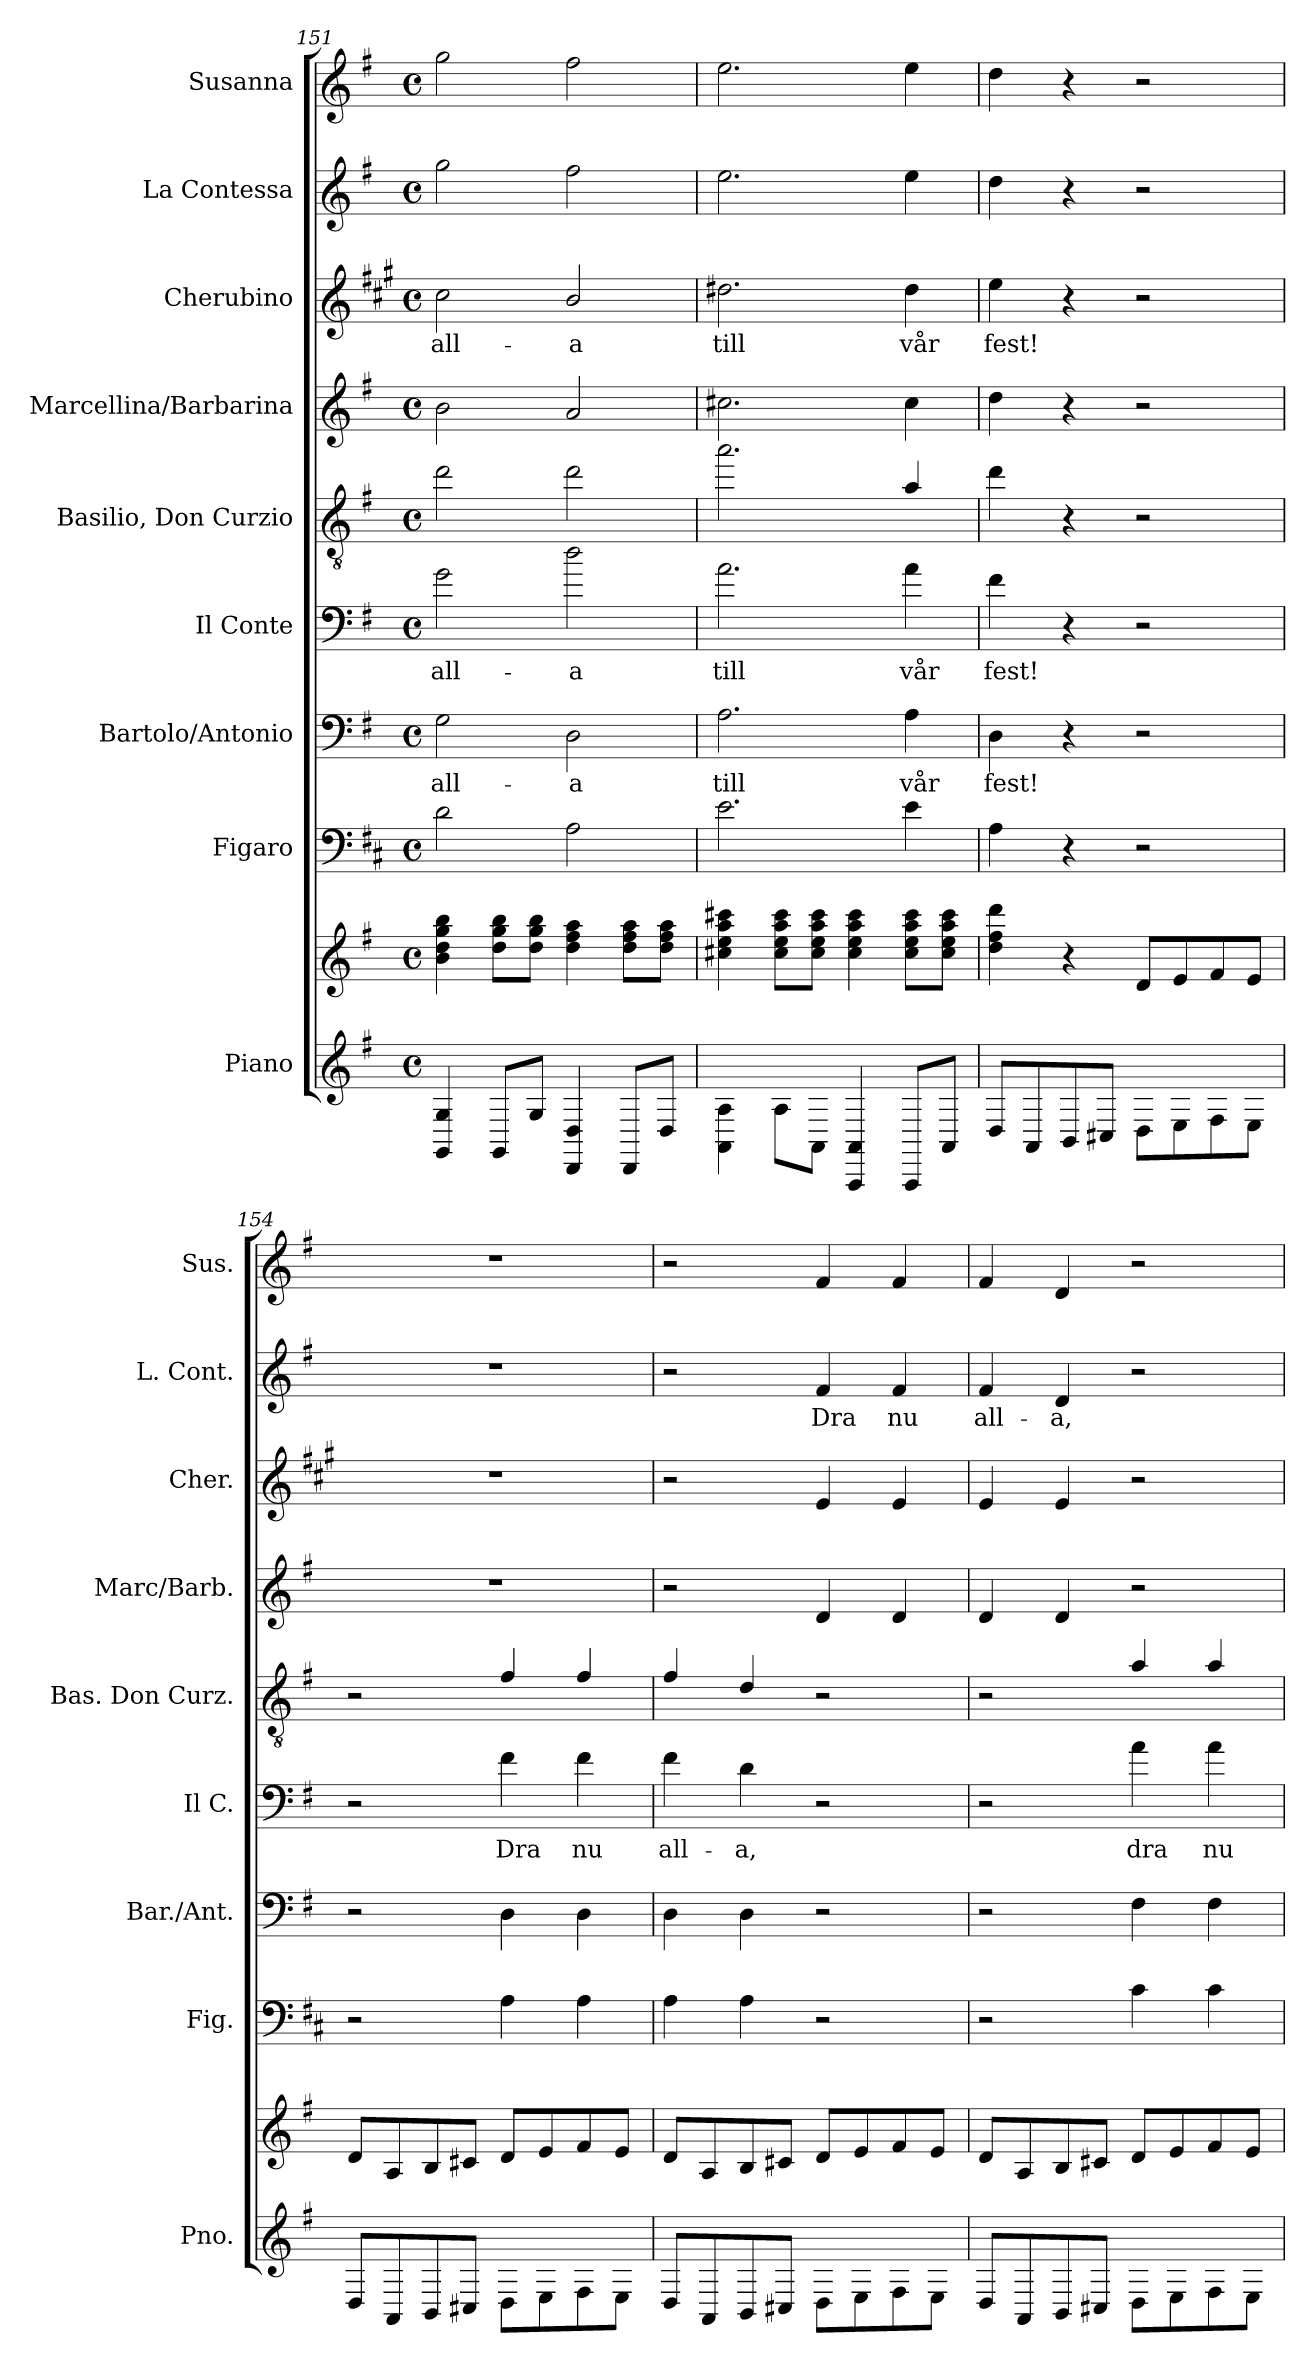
**kern	**kern	**kern	**kern	**text	**kern	**text	**kern	**kern	**kern	**text	**kern	**text	**kern
*part9	*part9	*part8	*part7	*part7	*part6	*part6	*part5	*part4	*part3	*part3	*part2	*part2	*part1
*staff10	*staff9	*staff8	*staff7	*staff7	*staff6	*staff6	*staff5	*staff4	*staff3	*staff3	*staff2	*staff2	*staff1
*I"Piano	*	*I"Figaro	*I"Bartolo/Antonio	*	*I"Il Conte	*	*I"Basilio, Don Curzio	*I"Marcellina/Barbarina	*I"Cherubino	*	*I"La Contessa	*	*I"Susanna
*I'Pno.	*	*I'Fig.	*I'Bar./Ant.	*	*I'Il C.	*	*I'Bas. Don Curz.	*I'Marc/Barb.	*I'Cher.	*	*I'L. Cont.	*	*I'Sus.
!!LO:PB:g=z
*clefG2	*clefG2	*clefF4	*clefF4	*	*clefF4	*	*clefGv2	*clefG2	*clefG2	*	*clefG2	*	*clefG2
*	*	*ITrd4c7	*	*	*ITrd8c14	*	*ITrd8c14	*	*ITrd1c2	*	*	*	*
*k[f#]	*k[f#]	*k[f#]	*k[f#]	*	*k[f#]	*	*k[f#]	*k[f#]	*k[f#]	*	*k[f#]	*	*k[f#]
*M4/4	*M4/4	*M4/4	*M4/4	*	*M4/4	*	*M4/4	*M4/4	*M4/4	*	*M4/4	*	*M4/4
*met(c)	*met(c)	*met(c)	*met(c)	*	*met(c)	*	*met(c)	*met(c)	*met(c)	*	*met(c)	*	*met(c)
=151	=151	=151	=151	=151	=151	=151	=151	=151	=151	=151	=151	=151	=151
!	!	!	!	!LO:LY:b	!	!LO:LY:b	!	!	!	!LO:LY:b	!	!	!
4GG/ 4G/	4b\ 4dd\ 4gg\ 4bb\	2G\	2G\	all-	2G\	all-	2d\	2b\	2b\	all-	2gg\	.	2gg\
8GG/L	8dd\ 8gg\ 8bb\L	.	.	.	.	.	.	.	.	.	.	.	.
8G/J	8dd\ 8gg\ 8bb\J	.	.	.	.	.	.	.	.	.	.	.	.
!	!	!	!	!LO:LY:b	!	!LO:LY:b	!	!	!	!LO:LY:b	!	!	!
4DD/ 4D/	4dd\ 4ff#\ 4aa\	2D\	2D\	-a	2d\	-a	2d\	2a/	2a/	-a	2ff#\	.	2ff#\
8DD/L	8dd\ 8ff#\ 8aa\L	.	.	.	.	.	.	.	.	.	.	.	.
8D/J	8dd\ 8ff#\ 8aa\J	.	.	.	.	.	.	.	.	.	.	.	.
=152	=152	=152	=152	=152	=152	=152	=152	=152	=152	=152	=152	=152	=152
!	!	!	!	!LO:LY:b	!	!LO:LY:b	!	!	!	!LO:LY:b	!	!	!
4AA\ 4A\	4cc#X\ 4ee\ 4aa\ 4ccc#X\	2.A\	2.A\	till	2.A\	till	2.a\	2.cc#X\	2.cc#X\	till	2.ee\	.	2.ee\
8A\L	8cc#\ 8ee\ 8aa\ 8ccc#\L	.	.	.	.	.	.	.	.	.	.	.	.
8AA\J	8cc#\ 8ee\ 8aa\ 8ccc#\J	.	.	.	.	.	.	.	.	.	.	.	.
4AAA/ 4AA/	4cc#\ 4ee\ 4aa\ 4ccc#\	.	.	.	.	.	.	.	.	.	.	.	.
!	!	!	!	!LO:LY:b	!	!LO:LY:b	!	!	!	!LO:LY:b	!	!	!
8AAA/L	8cc#\ 8ee\ 8aa\ 8ccc#\L	4A\	4A\	vår	4A\	vår	4A/	4cc#\	4cc#\	vår	4ee\	.	4ee\
8AA/J	8cc#\ 8ee\ 8aa\ 8ccc#\J	.	.	.	.	.	.	.	.	.	.	.	.
=153	=153	=153	=153	=153	=153	=153	=153	=153	=153	=153	=153	=153	=153
!	!	!	!	!LO:LY:b	!	!LO:LY:b	!	!	!	!LO:LY:b	!	!	!
8D/L	4dd\ 4ff#\ 4ddd\	4D\	4D\	fest!	4F#\	fest!	4d\	4dd\	4dd\	fest!	4dd\	.	4dd\
8AA/	.	.	.	.	.	.	.	.	.	.	.	.	.
8BB/	4r	4r	4r	.	4r	.	4r	4r	4r	.	4r	.	4r
8C#X/J	.	.	.	.	.	.	.	.	.	.	.	.	.
8D\L	8d/L	2r	2r	.	2r	.	2r	2r	2r	.	2r	.	2r
8E\	8e/	.	.	.	.	.	.	.	.	.	.	.	.
8F#\	8f#/	.	.	.	.	.	.	.	.	.	.	.	.
8E\J	8e/J	.	.	.	.	.	.	.	.	.	.	.	.
=154	=154	=154	=154	=154	=154	=154	=154	=154	=154	=154	=154	=154	=154
8D/L	8d/L	2r	2r	.	2r	.	2r	1r	1r	.	1r	.	1r
8AA/	8A/	.	.	.	.	.	.	.	.	.	.	.	.
8BB/	8B/	.	.	.	.	.	.	.	.	.	.	.	.
8C#X/J	8c#X/J	.	.	.	.	.	.	.	.	.	.	.	.
!	!	!	!	!	!	!LO:LY:b	!	!	!	!	!	!	!
8D\L	8d/L	4D\	4D\	.	4F#\	Dra	4F#/	.	.	.	.	.	.
8E\	8e/	.	.	.	.	.	.	.	.	.	.	.	.
!	!	!	!	!	!	!LO:LY:b	!	!	!	!	!	!	!
8F#\	8f#/	4D\	4D\	.	4F#\	nu	4F#/	.	.	.	.	.	.
8E\J	8e/J	.	.	.	.	.	.	.	.	.	.	.	.
!!LO:PB:g=z
=155	=155	=155	=155	=155	=155	=155	=155	=155	=155	=155	=155	=155	=155
!	!	!	!	!	!	!LO:LY:b	!	!	!	!	!	!	!
8D/L	8d/L	4D\	4D\	.	4F#\	all-	4F#/	2r	2r	.	2r	.	2r
8AA/	8A/	.	.	.	.	.	.	.	.	.	.	.	.
!	!	!	!	!	!	!LO:LY:b	!	!	!	!	!	!	!
8BB/	8B/	4D\	4D\	.	4D\	-a,	4D/	.	.	.	.	.	.
8C#X/J	8c#X/J	.	.	.	.	.	.	.	.	.	.	.	.
!	!	!	!	!	!	!	!	!	!	!	!	!LO:LY:b	!
8D\L	8d/L	2r	2r	.	2r	.	2r	4d/	4d/	.	4f#/	Dra	4f#/
8E\	8e/	.	.	.	.	.	.	.	.	.	.	.	.
!	!	!	!	!	!	!	!	!	!	!	!	!LO:LY:b	!
8F#\	8f#/	.	.	.	.	.	.	4d/	4d/	.	4f#/	nu	4f#/
8E\J	8e/J	.	.	.	.	.	.	.	.	.	.	.	.
=156	=156	=156	=156	=156	=156	=156	=156	=156	=156	=156	=156	=156	=156
!	!	!	!	!	!	!	!	!	!	!	!	!LO:LY:b	!
8D/L	8d/L	2r	2r	.	2r	.	2r	4d/	4d/	.	4f#/	all-	4f#/
8AA/	8A/	.	.	.	.	.	.	.	.	.	.	.	.
!	!	!	!	!	!	!	!	!	!	!	!	!LO:LY:b	!
8BB/	8B/	.	.	.	.	.	.	4d/	4d/	.	4d/	-a,	4d/
8C#X/J	8c#X/J	.	.	.	.	.	.	.	.	.	.	.	.
!	!	!	!	!	!	!LO:LY:b	!	!	!	!	!	!	!
8D\L	8d/L	4F#\	4F#\	.	4A\	dra	4A/	2r	2r	.	2r	.	2r
8E\	8e/	.	.	.	.	.	.	.	.	.	.	.	.
!	!	!	!	!	!	!LO:LY:b	!	!	!	!	!	!	!
8F#\	8f#/	4F#\	4F#\	.	4A\	nu	4A/	.	.	.	.	.	.
8E\J	8e/J	.	.	.	.	.	.	.	.	.	.	.	.
=	=	=	=	=	=	=	=	=	=	=	=	=	=
*-	*-	*-	*-	*-	*-	*-	*-	*-	*-	*-	*-	*-	*-
